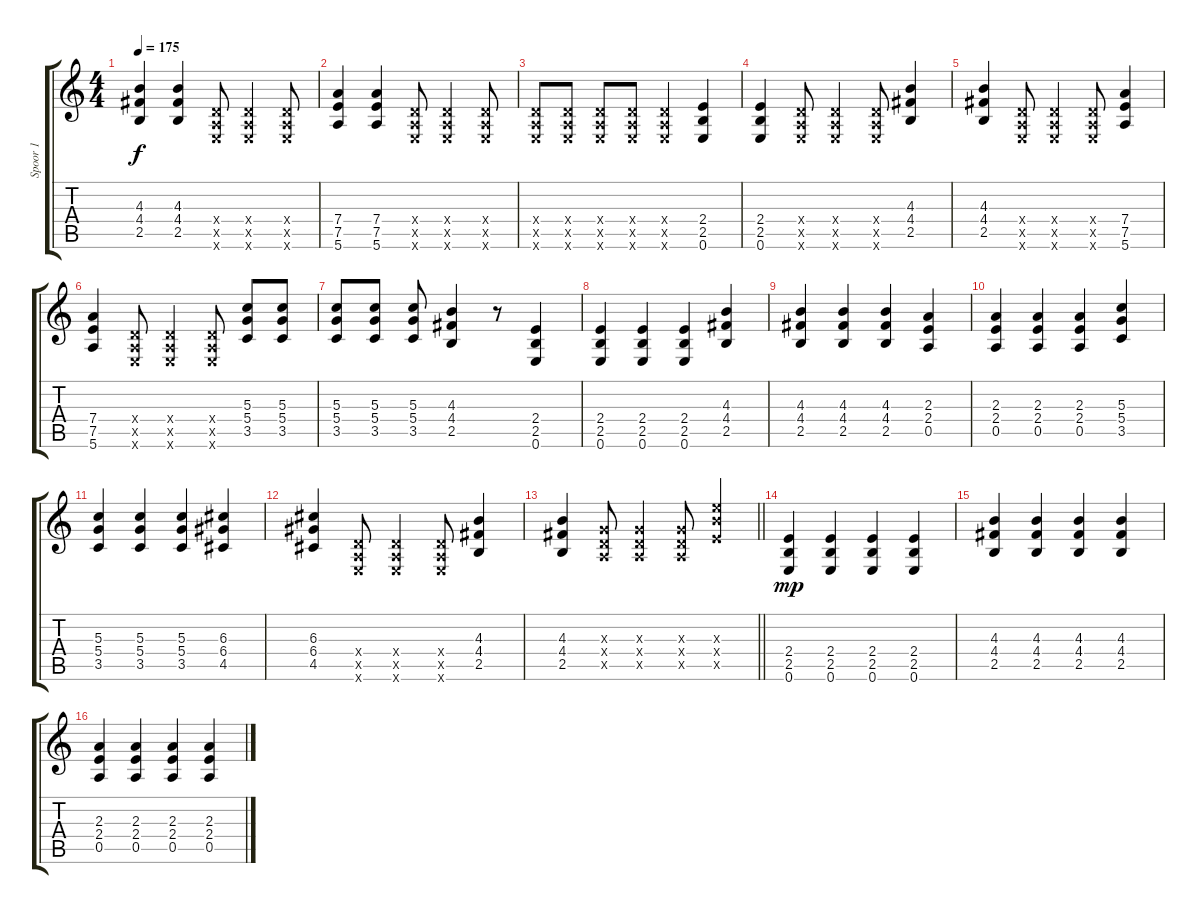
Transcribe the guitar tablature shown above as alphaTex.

\track ("Spoor 1" "Spoor 1") {instrument distortionguitar}
\staff {score tabs}
\tuning (E4 B3 G3 D3 A2 E2) {hide}
\ts (4 4)
\tempo 175
\clef g2
\ks c
(4.3 4.4 2.5).4{dy f} (4.3 4.4 2.5).4 (0.4{x} 0.5{x} 0.6{x}).8 (0.4{x} 0.5{x} 0.6{x}).4 (0.4{x} 0.5{x} 0.6{x}).8 |
(7.4 7.5 5.6).4 (7.4 7.5 5.6).4 (0.4{x} 0.5{x} 0.6{x}).8 (0.4{x} 0.5{x} 0.6{x}).4 (0.4{x} 0.5{x} 0.6{x}).8 |
(0.4{x} 0.5{x} 0.6{x}).8 (0.4{x} 0.5{x} 0.6{x}).8 (0.4{x} 0.5{x} 0.6{x}).8 (0.4{x} 0.5{x} 0.6{x}).8 (0.4{x} 0.5{x} 0.6{x}).4 (2.4 2.5 0.6).4 |
(2.4 2.5 0.6).4 (0.4{x} 0.5{x} 0.6{x}).8 (0.4{x} 0.5{x} 0.6{x}).4 (0.4{x} 0.5{x} 0.6{x}).8 (4.3 4.4 2.5).4 |
(4.3 4.4 2.5).4 (0.4{x} 0.5{x} 0.6{x}).8 (0.4{x} 0.5{x} 0.6{x}).4 (0.4{x} 0.5{x} 0.6{x}).8 (7.4 7.5 5.6).4 |
(7.4 7.5 5.6).4 (0.4{x} 0.5{x} 0.6{x}).8 (0.4{x} 0.5{x} 0.6{x}).4 (0.4{x} 0.5{x} 0.6{x}).8 (5.3 5.4 3.5).8 (5.3 5.4 3.5).8 |
(5.3 5.4 3.5).8 (5.3 5.4 3.5).8 (5.3 5.4 3.5).8 (4.3 4.4 2.5).4 r.8 (2.4 2.5 0.6).4 |
(2.4 2.5 0.6).4 (2.4 2.5 0.6).4 (2.4 2.5 0.6).4 (4.3 4.4 2.5).4 |
(4.3 4.4 2.5).4 (4.3 4.4 2.5).4 (4.3 4.4 2.5).4 (2.3 2.4 0.5).4 |
(2.3 2.4 0.5).4 (2.3 2.4 0.5).4 (2.3 2.4 0.5).4 (5.3 5.4 3.5).4 |
(5.3 5.4 3.5).4 (5.3 5.4 3.5).4 (5.3 5.4 3.5).4 (6.3 6.4 4.5).4 |
(6.3 6.4 4.5).4 (0.4{x} 0.5{x} 0.6{x}).8 (0.4{x} 0.5{x} 0.6{x}).4 (0.4{x} 0.5{x} 0.6{x}).8 (4.3 4.4 2.5).4 |
\barLineRight lightlight
(4.3 4.4 2.5).4 (0.3{x} 0.4{x} 0.5{x}).8 (0.3{x} 0.4{x} 0.5{x}).4 (0.3{x} 0.4{x} 0.5{x}).8 (9.3{x} 9.4{x} 7.5{x}).4 |
(2.4 2.5 0.6).4{dy mp} (2.4 2.5 0.6).4 (2.4 2.5 0.6).4 (2.4 2.5 0.6).4 |
(4.3 4.4 2.5).4 (4.3 4.4 2.5).4 (4.3 4.4 2.5).4 (4.3 4.4 2.5).4 |
(2.3 2.4 0.5).4 (2.3 2.4 0.5).4 (2.3 2.4 0.5).4 (2.3 2.4 0.5).4
